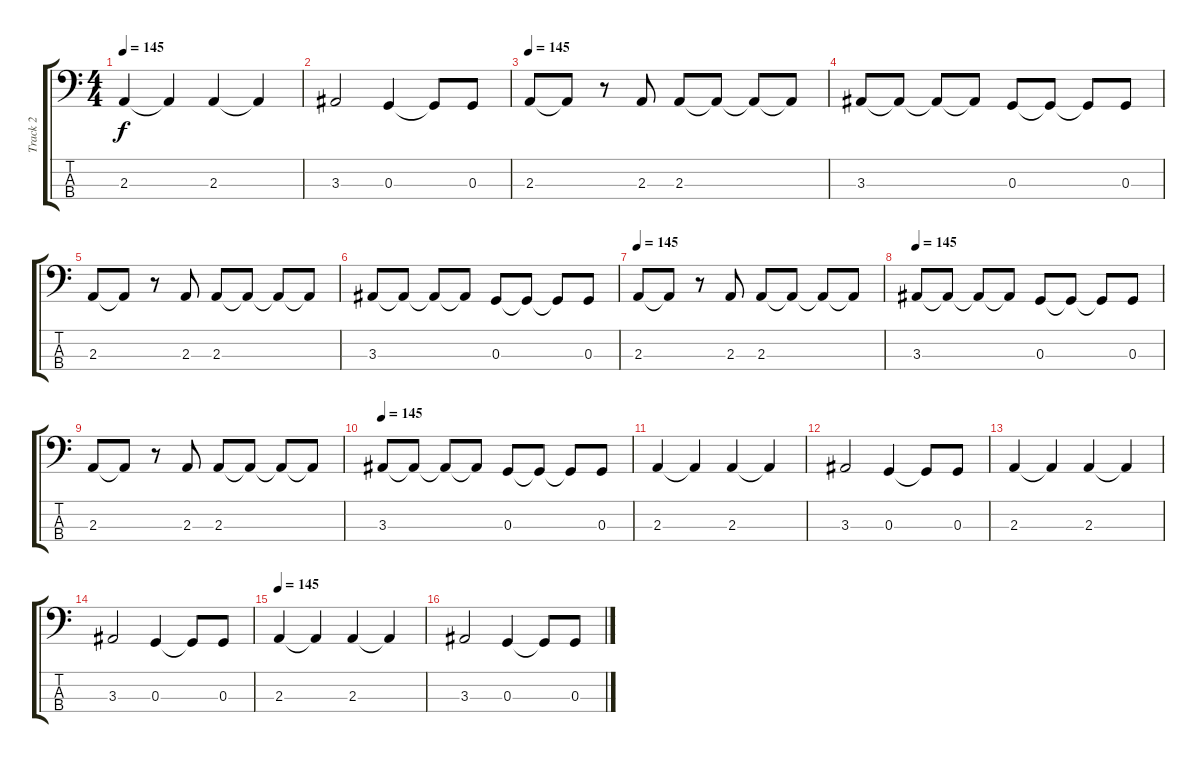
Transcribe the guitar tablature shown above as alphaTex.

\track ("Track 2" "Track 2") {instrument electricbassfinger}
\staff {score tabs}
\tuning (F2 C2 G1 D1) {hide}
\ts (4 4)
\tempo 145
\clef f4
\ks c
2.3.4{dy f} 2.3{t}.4 2.3.4 2.3{t}.4 |
3.3.2 0.3.4 0.3{t}.8 0.3.8 |
\tempo 145
2.3.8 2.3{t}.8 r.8 2.3.8 2.3.8 2.3{t}.8 2.3{t}.8 2.3{t}.8 |
3.3.8 3.3{t}.8 3.3{t}.8 3.3{t}.8 0.3.8 0.3{t}.8 0.3{t}.8 0.3.8 |
2.3.8 2.3{t}.8 r.8 2.3.8 2.3.8 2.3{t}.8 2.3{t}.8 2.3{t}.8 |
3.3.8 3.3{t}.8 3.3{t}.8 3.3{t}.8 0.3.8 0.3{t}.8 0.3{t}.8 0.3.8 |
\tempo 145
2.3.8 2.3{t}.8 r.8 2.3.8 2.3.8 2.3{t}.8 2.3{t}.8 2.3{t}.8 |
\tempo 145
3.3.8 3.3{t}.8 3.3{t}.8 3.3{t}.8 0.3.8 0.3{t}.8 0.3{t}.8 0.3.8 |
2.3.8 2.3{t}.8 r.8 2.3.8 2.3.8 2.3{t}.8 2.3{t}.8 2.3{t}.8 |
\tempo 145
3.3.8 3.3{t}.8 3.3{t}.8 3.3{t}.8 0.3.8 0.3{t}.8 0.3{t}.8 0.3.8 |
2.3.4 2.3{t}.4 2.3.4 2.3{t}.4 |
3.3.2 0.3.4 0.3{t}.8 0.3.8 |
2.3.4 2.3{t}.4 2.3.4 2.3{t}.4 |
3.3.2 0.3.4 0.3{t}.8 0.3.8 |
\tempo 145
2.3.4 2.3{t}.4 2.3.4 2.3{t}.4 |
3.3.2 0.3.4 0.3{t}.8 0.3.8
